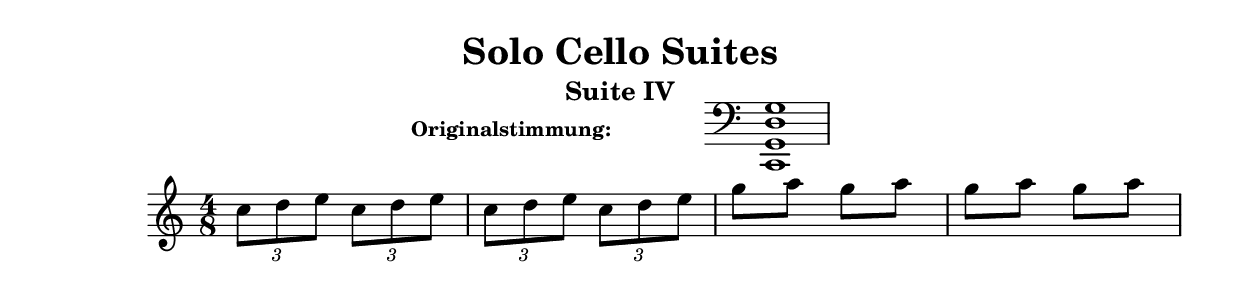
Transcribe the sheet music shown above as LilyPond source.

%% DO NOT EDIT this file manually; it is automatically
%% generated from LSR http://lsr.dsi.unimi.it
%% Make any changes in LSR itself, or in Documentation/snippets/new/ ,
%% and then run scripts/auxiliar/makelsr.py
%%
%% This file is in the public domain.
\version "2.12.2"

\header {
  lsrtags = "staff-notation"

  texidoc = "
The @code{\\markup} command is quite versatile.  In this snippet, it
contains a @code{\\score} block instead of texts or marks.

"
  doctitle = "Inserting score fragments above a staff as markups"
} % begin verbatim

tuning = \markup {
  \score {
    \new Staff \with { \remove "Time_signature_engraver" }
    {
      \clef bass
      <c, g, d g>1
    }
    \layout { ragged-right = ##t }
  }
}

\header {
  title = "Solo Cello Suites"
  subtitle = "Suite IV"
  subsubtitle = \markup { Originalstimmung: \general-align #Y #CENTER \tuning }
}

\layout { ragged-right = ##f }

\relative c'' {
  \time 4/8
  \times 2/3 { c8 d e } \times 2/3 { c d e }
  \times 2/3 { c8 d e } \times 2/3 { c d e }
  g8 a g a
  g8 a g a
}

